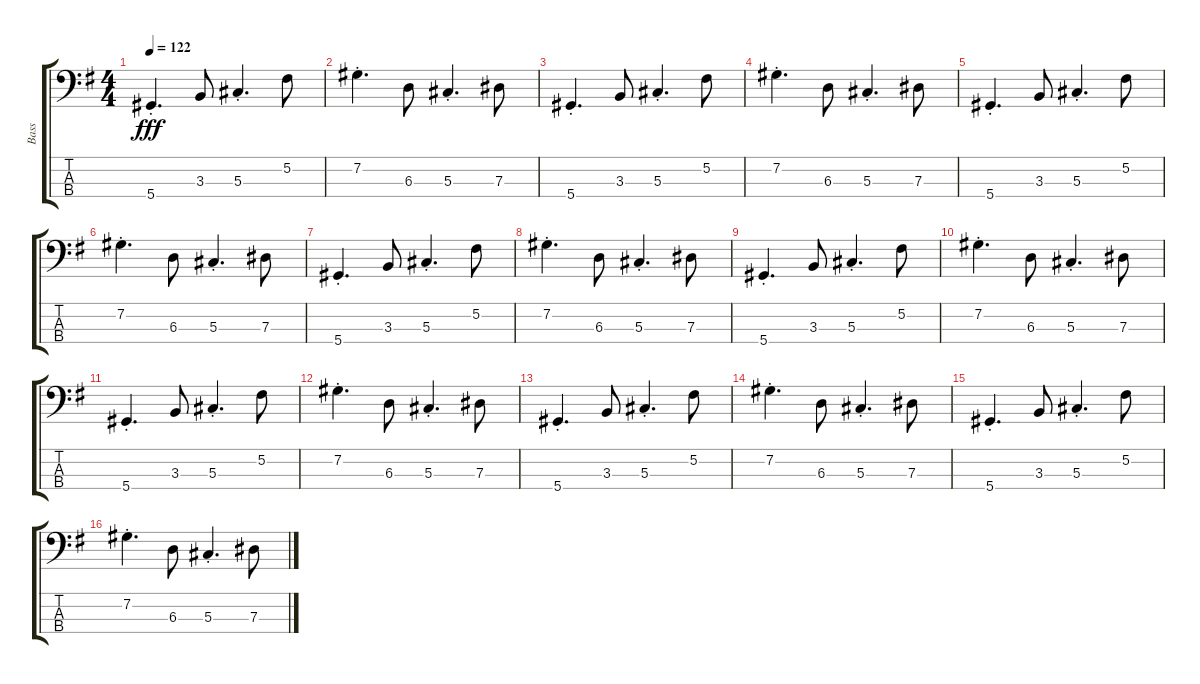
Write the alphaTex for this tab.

\track ("Bass" "Bass") {instrument electricbassfinger}
\staff {score tabs}
\tuning (Gb2 Db2 Ab1 Eb1) {hide}
\ts (4 4)
\tempo 122
\clef f4
\ks g
5.4{st}.4{d dy fff} 3.3.8 5.3{st}.4{d} 5.2.8 |
7.2{st}.4{d} 6.3.8 5.3{st}.4{d} 7.3.8 |
5.4{st}.4{d} 3.3.8 5.3{st}.4{d} 5.2.8 |
7.2{st}.4{d} 6.3.8 5.3{st}.4{d} 7.3.8 |
5.4{st}.4{d} 3.3.8 5.3{st}.4{d} 5.2.8 |
7.2{st}.4{d} 6.3.8 5.3{st}.4{d} 7.3.8 |
5.4{st}.4{d} 3.3.8 5.3{st}.4{d} 5.2.8 |
7.2{st}.4{d} 6.3.8 5.3{st}.4{d} 7.3.8 |
5.4{st}.4{d} 3.3.8 5.3{st}.4{d} 5.2.8 |
7.2{st}.4{d} 6.3.8 5.3{st}.4{d} 7.3.8 |
5.4{st}.4{d} 3.3.8 5.3{st}.4{d} 5.2.8 |
7.2{st}.4{d} 6.3.8 5.3{st}.4{d} 7.3.8 |
5.4{st}.4{d} 3.3.8 5.3{st}.4{d} 5.2.8 |
7.2{st}.4{d} 6.3.8 5.3{st}.4{d} 7.3.8 |
5.4{st}.4{d} 3.3.8 5.3{st}.4{d} 5.2.8 |
7.2{st}.4{d} 6.3.8 5.3{st}.4{d} 7.3.8
